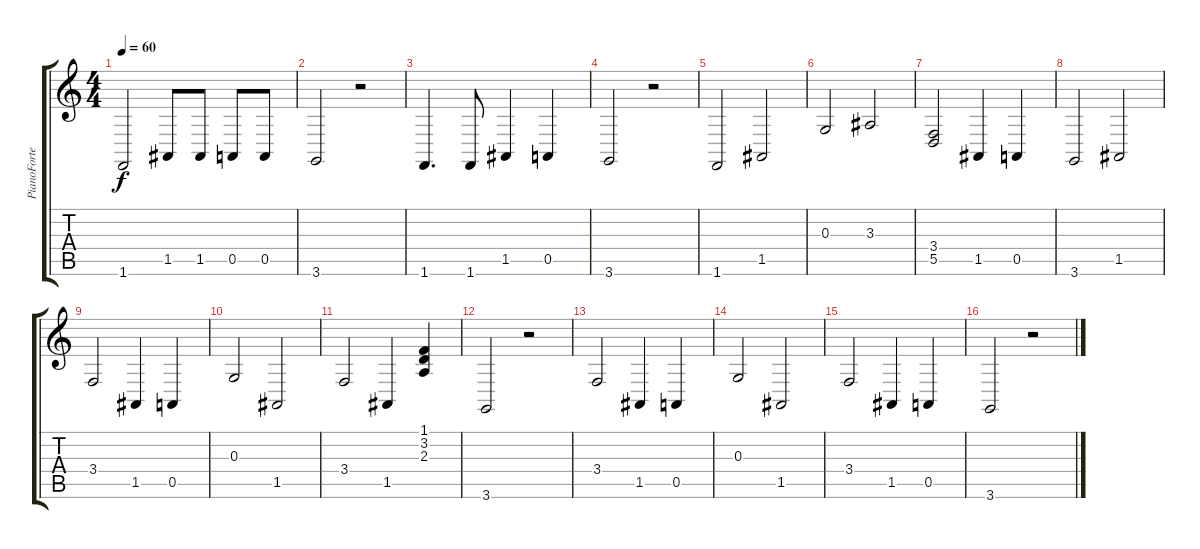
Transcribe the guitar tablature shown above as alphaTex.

\track ("PianoForte_L" "PianoForte") {instrument acousticgrandpiano}
\staff {score tabs}
\tuning (E4 B3 G3 D3 A2 E2) {hide}
\ts (4 4)
\tempo 60
\clef g2
\ks c
1.6.2{dy f} 1.5.8 1.5.8 0.5.8 0.5.8 |
3.6.2 r.2 |
1.6.4{d} 1.6.8 1.5.4 0.5.4 |
3.6.2 r.2 |
1.6.2 1.5.2 |
0.3.2 3.3.2 |
(3.4 5.5).2 1.5.4 0.5.4 |
3.6.2 1.5.2 |
3.4.2 1.5.4 0.5.4 |
0.3.2 1.5.2 |
3.4.2 1.5.4 (1.1 3.2 2.3).4 |
3.6.2 r.2 |
3.4.2 1.5.4 0.5.4 |
0.3.2 1.5.2 |
3.4.2 1.5.4 0.5.4 |
3.6.2 r.2
